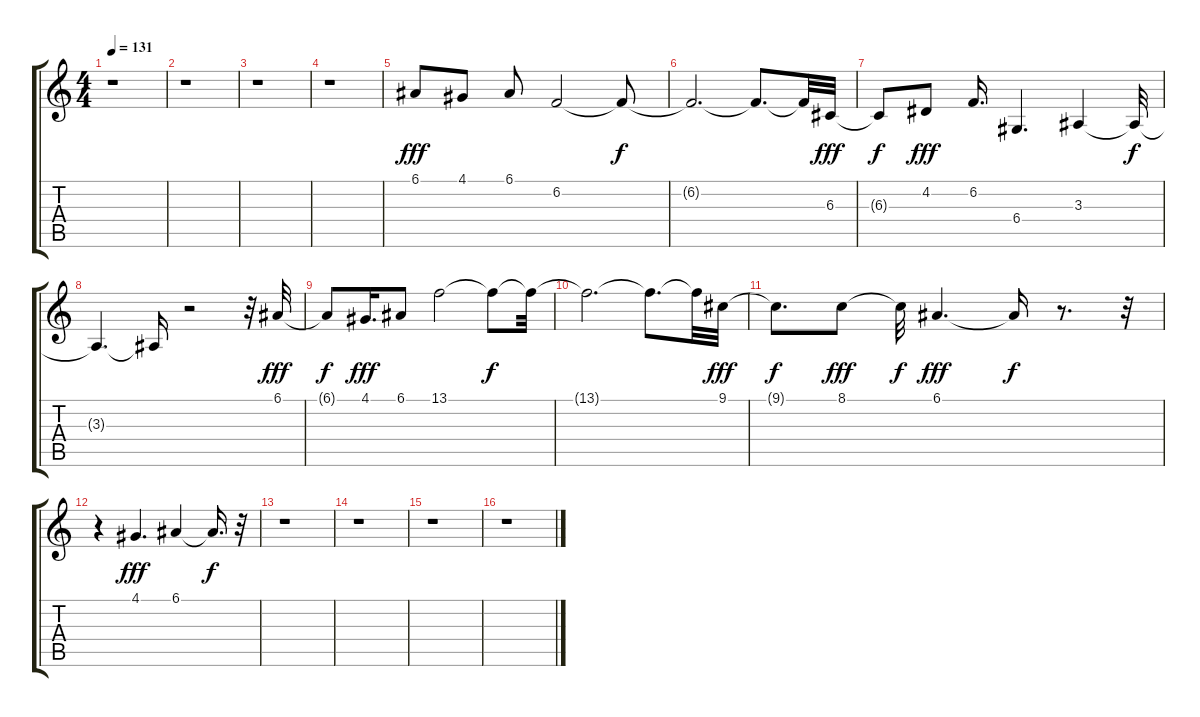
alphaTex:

\track "" {instrument altosax}
\staff {score tabs}
\tuning (E4 B3 G3 D3 A2 E2) {hide}
\ts (4 4)
\tempo 131
\clef g2
\ks c
r.1{dy f} |
r.1 |
r.1 |
r.1 |
6.1.8{dy fff} 4.1.8 6.1.8 6.2.2 6.2{t}.8{dy f} |
6.2{t}.2{d} 6.2{t}.8{d} 6.2{t}.32 6.3.32{dy fff} |
6.3{t}.8{dy f} 4.2.8{dy fff} 6.2.16{d} 6.4.4{d} 3.3.4 3.3{t}.32{dy f} |
3.3{t}.4{d} 3.3{t}.16 r.2 r.32 6.1.32{dy fff} |
6.1{t}.8{dy f} 4.1.16{d dy fff} 6.1.8 13.1.2 13.1{t}.8{dy f} 13.1{t}.32 |
13.1{t}.2{d} 13.1{t}.8{d} 13.1{t}.32 9.1.32{dy fff} |
9.1{t}.8{d dy f} 8.1.8{dy fff} 8.1{t}.32{dy f} 6.1.4{d dy fff} 6.1{t}.16{dy f} r.8{d} r.32 |
r.4 4.1.4{d dy fff} 6.1.4 6.1{t}.16{d dy f} r.32 |
r.1 |
r.1 |
r.1 |
r.1
